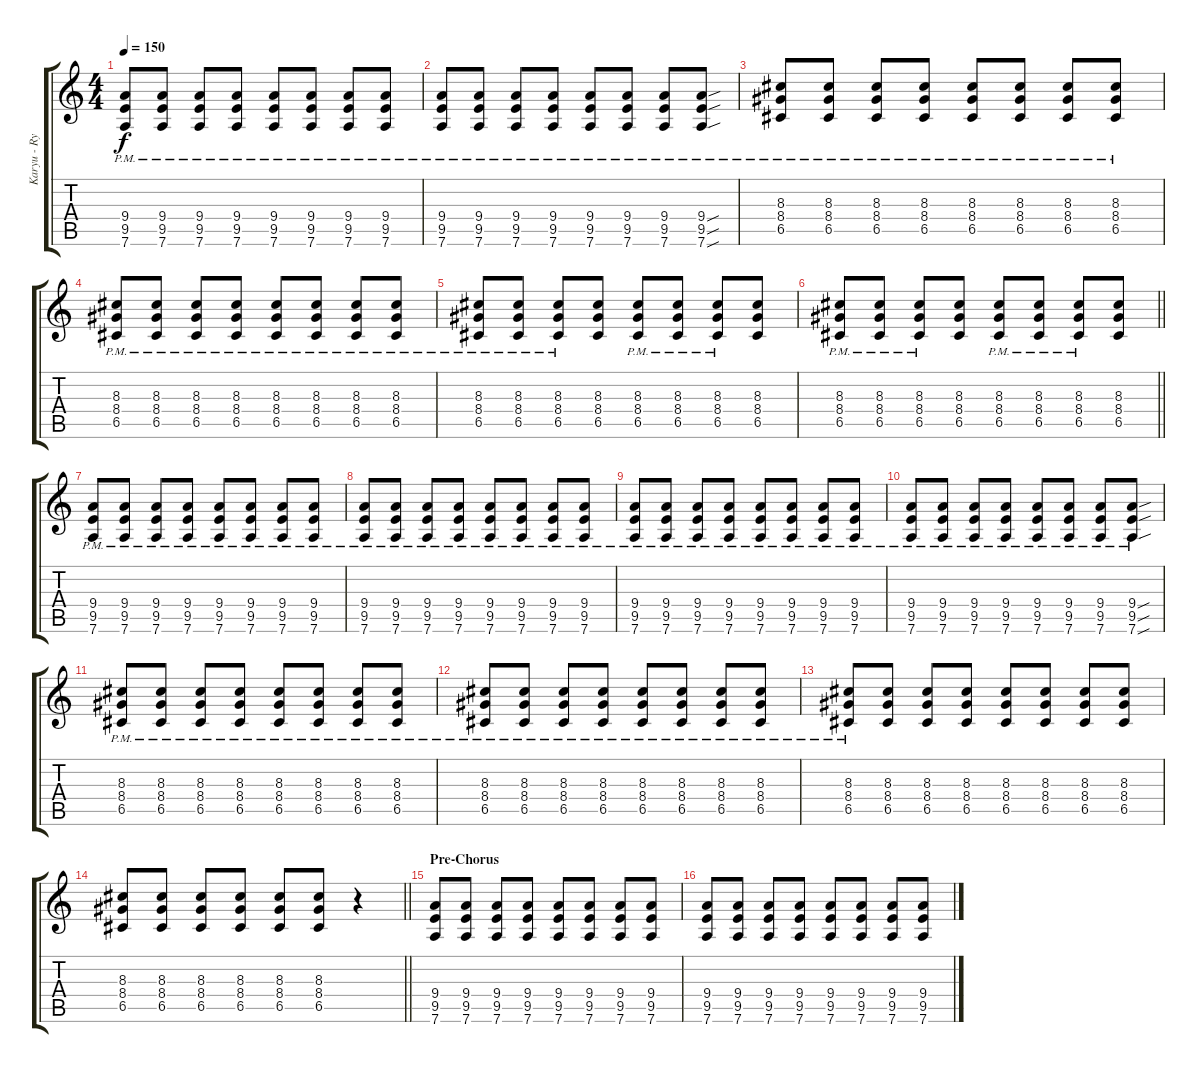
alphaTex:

\track ("Karyu - Rythm Guitar" "Karyu - Ry") {instrument distortionguitar}
\staff {score tabs}
\tuning (D4 A3 F3 C3 G2 D2) {hide}
\ts (4 4)
\tempo 150
\clef g2
\ks c
(9.4{pm} 9.5{pm} 7.6{pm}).8{dy f} (9.4{pm} 9.5{pm} 7.6{pm}).8 (9.4{pm} 9.5{pm} 7.6{pm}).8 (9.4{pm} 9.5{pm} 7.6{pm}).8 (9.4{pm} 9.5{pm} 7.6{pm}).8 (9.4{pm} 9.5{pm} 7.6{pm}).8 (9.4{pm} 9.5{pm} 7.6{pm}).8 (9.4{pm} 9.5{pm} 7.6{pm}).8 |
(9.4{pm} 9.5{pm} 7.6{pm}).8 (9.4{pm} 9.5{pm} 7.6{pm}).8 (9.4{pm} 9.5{pm} 7.6{pm}).8 (9.4{pm} 9.5{pm} 7.6{pm}).8 (9.4{pm} 9.5{pm} 7.6{pm}).8 (9.4{pm} 9.5{pm} 7.6{pm}).8 (9.4{pm} 9.5{pm} 7.6{pm}).8 (9.4{sou pm} 9.5{sou pm} 7.6{sou pm}).8 |
(8.3{pm} 8.4{pm} 6.5{pm}).8 (8.3{pm} 8.4{pm} 6.5{pm}).8 (8.3{pm} 8.4{pm} 6.5{pm}).8 (8.3{pm} 8.4{pm} 6.5{pm}).8 (8.3{pm} 8.4{pm} 6.5{pm}).8 (8.3{pm} 8.4{pm} 6.5{pm}).8 (8.3{pm} 8.4{pm} 6.5{pm}).8 (8.3{pm} 8.4{pm} 6.5{pm}).8 |
(8.3{pm} 8.4{pm} 6.5{pm}).8 (8.3{pm} 8.4{pm} 6.5{pm}).8 (8.3{pm} 8.4{pm} 6.5{pm}).8 (8.3{pm} 8.4{pm} 6.5{pm}).8 (8.3{pm} 8.4{pm} 6.5{pm}).8 (8.3{pm} 8.4{pm} 6.5{pm}).8 (8.3{pm} 8.4{pm} 6.5{pm}).8 (8.3{pm} 8.4{pm} 6.5{pm}).8 |
(8.3{pm} 8.4{pm} 6.5{pm}).8 (8.3{pm} 8.4{pm} 6.5{pm}).8 (8.3{pm} 8.4{pm} 6.5{pm}).8 (8.3 8.4 6.5).8 (8.3{pm} 8.4{pm} 6.5{pm}).8 (8.3{pm} 8.4{pm} 6.5{pm}).8 (8.3{pm} 8.4{pm} 6.5{pm}).8 (8.3 8.4 6.5).8 |
\barLineRight lightlight
(8.3{pm} 8.4{pm} 6.5{pm}).8 (8.3{pm} 8.4{pm} 6.5{pm}).8 (8.3{pm} 8.4{pm} 6.5{pm}).8 (8.3 8.4 6.5).8 (8.3{pm} 8.4{pm} 6.5{pm}).8 (8.3{pm} 8.4{pm} 6.5{pm}).8 (8.3{pm} 8.4{pm} 6.5{pm}).8 (8.3 8.4 6.5).8 |
\section ("" "")
(9.4{pm} 9.5{pm} 7.6{pm}).8 (9.4{pm} 9.5{pm} 7.6{pm}).8 (9.4{pm} 9.5{pm} 7.6{pm}).8 (9.4{pm} 9.5{pm} 7.6{pm}).8 (9.4{pm} 9.5{pm} 7.6{pm}).8 (9.4{pm} 9.5{pm} 7.6{pm}).8 (9.4{pm} 9.5{pm} 7.6{pm}).8 (9.4{pm} 9.5{pm} 7.6{pm}).8 |
(9.4{pm} 9.5{pm} 7.6{pm}).8 (9.4{pm} 9.5{pm} 7.6{pm}).8 (9.4{pm} 9.5{pm} 7.6{pm}).8 (9.4{pm} 9.5{pm} 7.6{pm}).8 (9.4{pm} 9.5{pm} 7.6{pm}).8 (9.4{pm} 9.5{pm} 7.6{pm}).8 (9.4{pm} 9.5{pm} 7.6{pm}).8 (9.4{pm} 9.5{pm} 7.6{pm}).8 |
(9.4{pm} 9.5{pm} 7.6{pm}).8 (9.4{pm} 9.5{pm} 7.6{pm}).8 (9.4{pm} 9.5{pm} 7.6{pm}).8 (9.4{pm} 9.5{pm} 7.6{pm}).8 (9.4{pm} 9.5{pm} 7.6{pm}).8 (9.4{pm} 9.5{pm} 7.6{pm}).8 (9.4{pm} 9.5{pm} 7.6{pm}).8 (9.4{pm} 9.5{pm} 7.6{pm}).8 |
(9.4{pm} 9.5{pm} 7.6{pm}).8 (9.4{pm} 9.5{pm} 7.6{pm}).8 (9.4{pm} 9.5{pm} 7.6{pm}).8 (9.4{pm} 9.5{pm} 7.6{pm}).8 (9.4{pm} 9.5{pm} 7.6{pm}).8 (9.4{pm} 9.5{pm} 7.6{pm}).8 (9.4{pm} 9.5{pm} 7.6{pm}).8 (9.4{sou pm} 9.5{sou pm} 7.6{sou pm}).8 |
(8.3{pm} 8.4{pm} 6.5{pm}).8 (8.3{pm} 8.4{pm} 6.5{pm}).8 (8.3{pm} 8.4{pm} 6.5{pm}).8 (8.3{pm} 8.4{pm} 6.5{pm}).8 (8.3{pm} 8.4{pm} 6.5{pm}).8 (8.3{pm} 8.4{pm} 6.5{pm}).8 (8.3{pm} 8.4{pm} 6.5{pm}).8 (8.3{pm} 8.4{pm} 6.5{pm}).8 |
(8.3{pm} 8.4{pm} 6.5{pm}).8 (8.3{pm} 8.4{pm} 6.5{pm}).8 (8.3{pm} 8.4{pm} 6.5{pm}).8 (8.3{pm} 8.4{pm} 6.5{pm}).8 (8.3{pm} 8.4{pm} 6.5{pm}).8 (8.3{pm} 8.4{pm} 6.5{pm}).8 (8.3{pm} 8.4{pm} 6.5{pm}).8 (8.3{pm} 8.4{pm} 6.5{pm}).8 |
(8.3{pm} 8.4{pm} 6.5{pm}).8 (8.3 8.4 6.5).8 (8.3 8.4 6.5).8 (8.3 8.4 6.5).8 (8.3 8.4 6.5).8 (8.3 8.4 6.5).8 (8.3 8.4 6.5).8 (8.3 8.4 6.5).8 |
\barLineRight lightlight
(8.3 8.4 6.5).8 (8.3 8.4 6.5).8 (8.3 8.4 6.5).8 (8.3 8.4 6.5).8 (8.3 8.4 6.5).8 (8.3 8.4 6.5).8 r.4 |
\section ("" "Pre-Chorus")
(9.4 9.5 7.6).8{balance 4} (9.4 9.5 7.6).8 (9.4 9.5 7.6).8 (9.4 9.5 7.6).8 (9.4 9.5 7.6).8 (9.4 9.5 7.6).8 (9.4 9.5 7.6).8 (9.4 9.5 7.6).8 |
(9.4 9.5 7.6).8 (9.4 9.5 7.6).8 (9.4 9.5 7.6).8 (9.4 9.5 7.6).8 (9.4 9.5 7.6).8 (9.4 9.5 7.6).8 (9.4 9.5 7.6).8 (9.4 9.5 7.6).8
